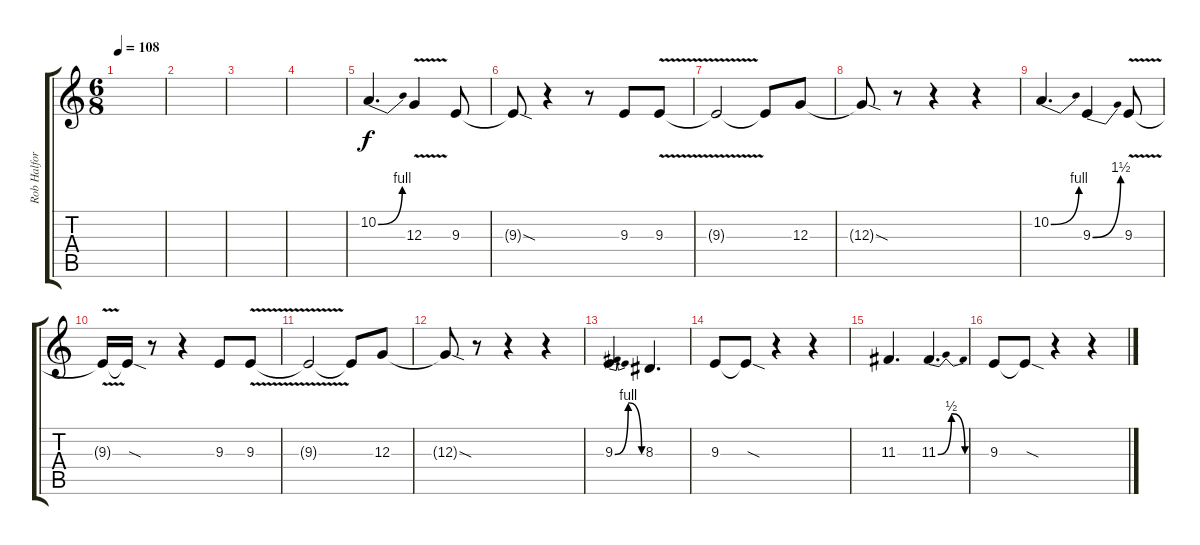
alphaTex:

\track ("Rob Halford" "Rob Halfor") {instrument violin}
\staff {score tabs}
\tuning (E4 B3 G3 D3 A2 E2) {hide}
\ts (6 8)
\tempo 108
\clef g2
\ks c
|
|
|
|
10.2{be (bend 0 0 60 4)}.4{d volume 16 balance 8} 12.3{v}.4 9.3.8 |
9.3{sod t}.8 r.4 r.8 9.3.8 9.3{v}.8 |
9.3{t}.2 9.3{t}.8 12.3.8 |
12.3{sod t}.8 r.8 r.4 r.4 |
10.2{be (bend 0 0 60 4)}.4{d} 9.3{be (bend 0 0 60 6)}.4 9.3{v}.8 |
9.3{t}.16 9.3{sod t}.16 r.8 r.4 9.3.8 9.3{v}.8 |
9.3{t}.2 9.3{t}.8 12.3.8 |
12.3{sod t}.8 r.8 r.4 r.4 |
9.3{be (bendrelease 0 0 15 4 45 4 60 0)}.4{d} 8.3.4{d} |
9.3.8 9.3{sod t}.8 r.4 r.4 |
11.3.4{d} 11.3{be (bendrelease 0 0 10 2 50 2 60 0)}.4{d} |
9.3.8 9.3{sod t}.8 r.4 r.4
